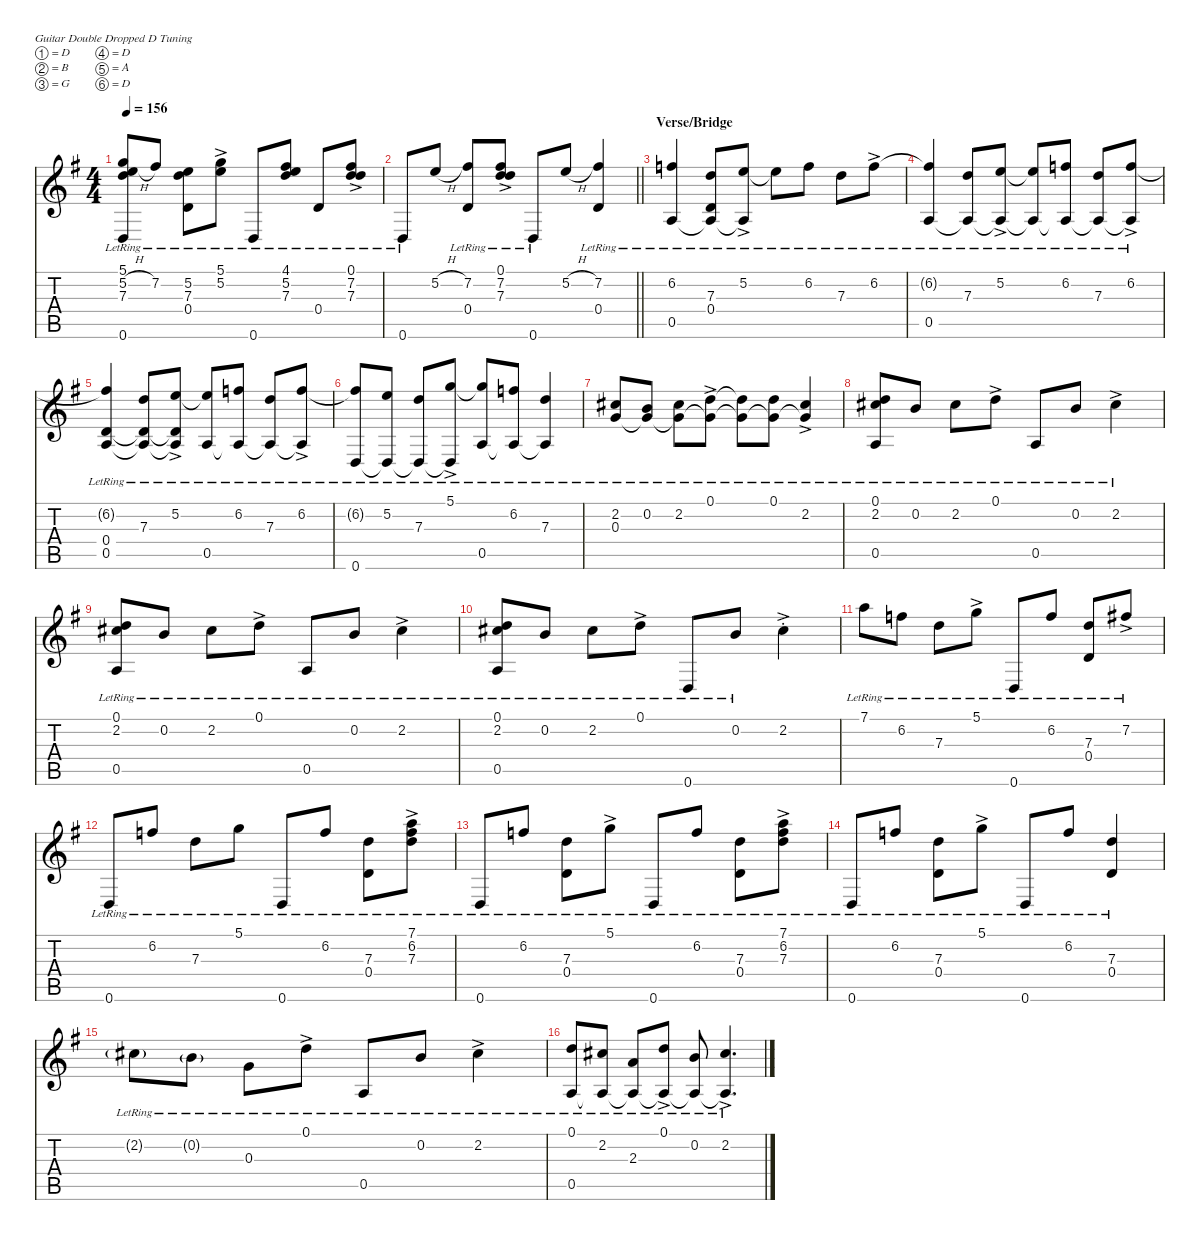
\defaultSystemsLayout 4
\hideDynamics
\bracketExtendMode nobrackets
\singleTrackTrackNamePolicy hidden
\multiTrackTrackNamePolicy hidden
\otherSystemsTrackNameOrientation horizontal
\track ("Guitar 2" "n.guit.") {mute instrument acousticguitarnylon}
\staff {score tabs}
\tuning (D4 B3 G3 D3 A2 D2)
\ts (4 4)
\tempo 156
\clef g2
\ks g
(5.1{lr acc forcenatural} 5.2{h acc forcenatural} 7.3{lr acc forcenatural} 0.6{lr acc forcenatural}).8{dy f beam Up} 7.2{lr acc #}.8{beam Up} (5.2{lr acc forcenatural} 7.3{lr acc forcenatural} 0.4{lr acc forcenatural}).8{beam Down} (5.1{ac lr acc forcenatural} 5.2{ac lr acc forcenatural}).8{beam Down} 0.6{lr acc forcenatural}.8{beam Up} (4.1{lr acc #} 5.2{lr acc forcenatural} 7.3{lr acc forcenatural}).8{beam Up} 0.4{lr acc forcenatural}.8{beam Up} (0.1{ac lr acc forcenatural} 7.2{ac lr acc #} 7.3{ac lr acc forcenatural}).8{beam Up} |
\barLineRight lightlight
0.6{lr acc forcenatural}.8{beam Up} 5.2{h acc forcenatural}.8{beam Up} (7.2{lr acc #} 0.4{lr acc forcenatural}).8{beam Up} (0.1{ac lr acc forcenatural} 7.2{ac lr acc #} 7.3{ac lr acc forcenatural}).8{beam Up} 0.6{lr acc forcenatural}.8{beam Up} 5.2{h acc forcenatural}.8{beam Up} (7.2{lr acc #} 0.4{lr acc forcenatural}).4{beam Up} |
\section ("" "Verse/Bridge")
(6.2{lr acc forcenatural} 0.5{lr acc forcenatural}).4{beam Up} (7.3{lr acc forcenatural} 0.4{lr acc forcenatural} 0.5{lr t acc forcenatural}).8{beam Up} (5.2{ac lr acc forcenatural} 0.5{lr t acc forcenatural}).8{beam Up} 5.2{lr t acc forcenatural}.8{beam Down} 6.2{lr acc forcenatural}.8{beam Down} 7.3{lr acc forcenatural}.8{beam Down} 6.2{ac lr acc forcenatural}.8{beam Down} |
(6.2{lr t acc forcenatural} 0.5{lr acc forcenatural}).4{beam Up} (7.3{lr acc forcenatural} 0.5{lr t acc forcenatural}).8{beam Up} (5.2{ac lr acc forcenatural} 0.5{lr t acc forcenatural}).8{beam Up} (5.2{lr t acc forcenatural} 0.5{lr t acc forcenatural}).8{beam Up} (6.2{lr acc forcenatural} 0.5{lr t acc forcenatural}).8{beam Up} (7.3{lr acc forcenatural} 0.5{lr t acc forcenatural}).8{beam Up} (6.2{ac lr acc forcenatural} 0.5{lr t acc forcenatural}).8{beam Up} |
(6.2{lr t acc forcenatural} 0.4{lr acc forcenatural} 0.5{lr acc forcenatural}).4{beam Up} (7.3{lr acc forcenatural} 0.4{lr t acc forcenatural} 0.5{lr t acc forcenatural}).8{beam Up} (5.2{ac lr acc forcenatural} 0.4{lr t acc forcenatural} 0.5{lr t acc forcenatural}).8{beam Up} (5.2{lr t acc forcenatural} 0.5{lr acc forcenatural}).8{beam Up} (6.2{lr acc forcenatural} 0.5{lr t acc forcenatural}).8{beam Up} (7.3{lr acc forcenatural} 0.5{lr t acc forcenatural}).8{beam Up} (6.2{ac lr acc forcenatural} 0.5{lr t acc forcenatural}).8{beam Up} |
(6.2{lr t acc forcenatural} 0.6{lr acc forcenatural}).8{beam Up} (5.2{lr acc forcenatural} 0.6{lr t acc forcenatural}).8{beam Up} (7.3{lr acc forcenatural} 0.6{lr t acc forcenatural}).8{beam Up} (5.1{ac lr acc forcenatural} 0.6{lr t acc forcenatural}).8{beam Up} (5.1{lr t acc forcenatural} 0.5{lr acc forcenatural}).8{beam Up} (6.2{lr acc forcenatural} 0.5{lr t acc forcenatural}).8{beam Up} (7.3{lr acc forcenatural} 0.5{lr t acc forcenatural}).4{beam Up} |
(2.2{lr acc #} 0.3{lr acc forcenatural}).8{beam Up} (0.2{lr acc forcenatural} 0.3{lr t acc forcenatural}).8{beam Up} (2.2{lr acc #} 0.3{lr t acc forcenatural}).8{beam Down} (0.1{ac lr acc forcenatural} 0.3{lr t acc forcenatural}).8{beam Down} (0.1{lr t acc forcenatural} 0.3{lr t acc forcenatural}).8{beam Down} (0.1{lr acc forcenatural} 0.3{lr t acc forcenatural}).8{beam Down} (2.2{ac lr acc #} 0.3{lr t acc forcenatural}).4{beam Up} |
(0.1{lr acc forcenatural} 2.2{lr acc #} 0.5{lr acc forcenatural}).8{beam Up} 0.2{lr acc forcenatural}.8{beam Up} 2.2{lr acc #}.8{beam Down} 0.1{ac lr acc forcenatural}.8{beam Down} 0.5{lr acc forcenatural}.8{beam Up} 0.2{lr acc forcenatural}.8{beam Up} 2.2{ac lr acc #}.4{beam Down} |
(0.1{lr acc forcenatural} 2.2{lr acc #} 0.5{lr acc forcenatural}).8{beam Up} 0.2{lr acc forcenatural}.8{beam Up} 2.2{lr acc #}.8{beam Down} 0.1{ac lr acc forcenatural}.8{beam Down} 0.5{lr acc forcenatural}.8{beam Up} 0.2{lr acc forcenatural}.8{beam Up} 2.2{ac lr acc #}.4{beam Down} |
(0.1{lr acc forcenatural} 2.2{lr acc #} 0.5{lr acc forcenatural}).8{beam Up} 0.2{lr acc forcenatural}.8{beam Up} 2.2{lr acc #}.8{beam Down} 0.1{ac lr acc forcenatural}.8{beam Down} 0.6{lr acc forcenatural}.8{beam Up} 0.2{lr acc forcenatural}.8{beam Up} 2.2{ac st acc #}.4{beam Down} |
7.1{lr acc forcenatural}.8{beam Down} 6.2{lr acc forcenatural}.8{beam Down} 7.3{lr acc forcenatural}.8{beam Down} 5.1{ac lr acc forcenatural}.8{beam Down} 0.6{lr acc forcenatural}.8{beam Up} 6.2{lr acc forcenatural}.8{beam Up} (7.3{lr acc forcenatural} 0.4{lr acc forcenatural}).8{beam Up} 7.2{ac lr acc #}.8{beam Up} |
0.6{lr acc forcenatural}.8{beam Up} 6.2{lr acc forcenatural}.8{beam Up} 7.3{lr acc forcenatural}.8{beam Down} 5.1{lr acc forcenatural}.8{beam Down} 0.6{lr acc forcenatural}.8{beam Up} 6.2{lr acc forcenatural}.8{beam Up} (7.3{lr acc forcenatural} 0.4{lr acc forcenatural}).8{beam Down} (7.1{ac lr acc forcenatural} 6.2{ac lr acc forcenatural} 7.3{ac lr acc forcenatural}).8{beam Down} |
0.6{lr acc forcenatural}.8{beam Up} 6.2{lr acc forcenatural}.8{beam Up} (7.3{lr acc forcenatural} 0.4{lr acc forcenatural}).8{beam Down} 5.1{ac lr acc forcenatural}.8{beam Down} 0.6{lr acc forcenatural}.8{beam Up} 6.2{lr acc forcenatural}.8{beam Up} (7.3{lr acc forcenatural} 0.4{lr acc forcenatural}).8{beam Down} (7.1{ac lr acc forcenatural} 6.2{ac lr acc forcenatural} 7.3{ac lr acc forcenatural}).8{beam Down} |
0.6{lr acc forcenatural}.8{beam Up} 6.2{lr acc forcenatural}.8{beam Up} (7.3{lr acc forcenatural} 0.4{lr acc forcenatural}).8{beam Down} 5.1{ac lr acc forcenatural}.8{beam Down} 0.6{lr acc forcenatural}.8{beam Up} 6.2{lr acc forcenatural}.8{beam Up} (7.3{lr acc forcenatural} 0.4{lr acc forcenatural}).4{beam Up} |
2.2{g lr acc #}.8{beam Down} 0.2{g lr acc forcenatural}.8{beam Down} 0.3{lr acc forcenatural}.8{beam Down} 0.1{ac lr acc forcenatural}.8{beam Down} 0.5{lr acc forcenatural}.8{beam Up} 0.2{lr acc forcenatural}.8{beam Up} 2.2{ac lr acc #}.4{beam Down} |
(0.1{lr acc forcenatural} 0.5{lr acc forcenatural}).8{beam Up} (2.2{lr acc #} 0.5{lr t acc forcenatural}).8{beam Up} (2.3{lr acc forcenatural} 0.5{lr t acc forcenatural}).8{beam Up} (0.1{ac lr acc forcenatural} 0.5{lr t acc forcenatural}).8{beam Up} (0.2{lr acc forcenatural} 0.5{lr t acc forcenatural}).8{beam Up} (2.2{ac lr acc #} 0.5{lr t acc forcenatural}).4{d beam Up}
